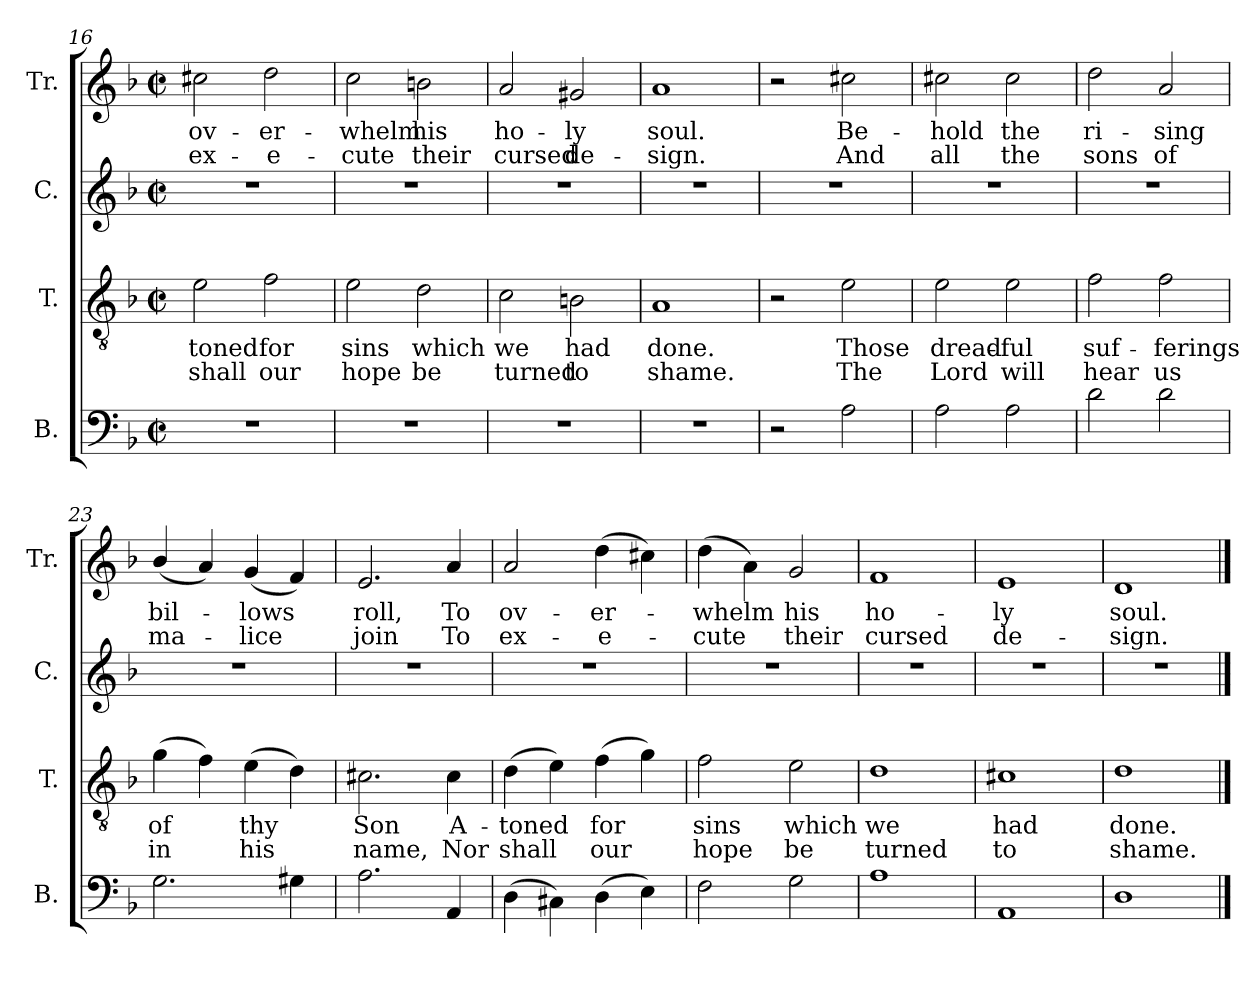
**kern	**kern	**text	**text	**kern	**kern	**text	**text
*part4	*part3	*part3	*part3	*part2	*part1	*part1	*part1
*staff4	*staff3	*staff3	*staff3	*staff2	*staff1	*staff1	*staff1
*I"B.	*I"T.	*	*	*I"C.	*I"Tr.	*	*
*I'B.	*I'T.	*	*	*I'C.	*I'Tr.	*	*
*clefF4	*clefGv2	*	*	*clefG2	*clefG2	*	*
*k[b-]	*k[b-]	*	*	*k[b-]	*k[b-]	*	*
*M2/2	*M2/2	*	*	*M2/2	*M2/2	*	*
*met(c|)	*met(c|)	*	*	*met(c|)	*met(c|)	*	*
=16	=16	=16	=16	=16	=16	=16	=16
!	!	!LO:LY:b	!LO:LY:b	!	!	!LO:LY:b	!LO:LY:b
1r	2e\	-toned	shall	1r	2cc#X\	ov-	ex-
!	!	!LO:LY:b	!LO:LY:b	!	!	!LO:LY:b	!LO:LY:b
.	2f\	for	our	.	2dd\	-er-	-e-
=17	=17	=17	=17	=17	=17	=17	=17
!	!	!LO:LY:b	!LO:LY:b	!	!	!LO:LY:b	!LO:LY:b
1r	2e\	sins	hope	1r	2cc\	-whelm	-cute
!	!	!LO:LY:b	!LO:LY:b	!	!	!LO:LY:b	!LO:LY:b
.	2d\	which	be	.	2bn\	his	their
=18	=18	=18	=18	=18	=18	=18	=18
!	!	!LO:LY:b	!LO:LY:b	!	!	!LO:LY:b	!LO:LY:b
1r	2c\	we	turned	1r	2a/	ho-	cursed
!	!	!LO:LY:b	!LO:LY:b	!	!	!LO:LY:b	!LO:LY:b
.	2Bn\	had	to	.	2g#X/	-ly	de-
=19	=19	=19	=19	=19	=19	=19	=19
!	!	!LO:LY:b	!LO:LY:b	!	!	!LO:LY:b	!LO:LY:b
1r	1A	done.	shame.	1r	1a	soul.	-sign.
!!LO:LB:g=z
=20	=20	=20	=20	=20	=20	=20	=20
2r	2r	.	.	1r	2r	.	.
!	!	!LO:LY:b	!LO:LY:b	!	!	!LO:LY:b	!LO:LY:b
2A\	2e\	Those	The	.	2cc#X\	Be-	And
=21	=21	=21	=21	=21	=21	=21	=21
!	!	!LO:LY:b	!LO:LY:b	!	!	!LO:LY:b	!LO:LY:b
2A\	2e\	dread-	Lord	1r	2cc#X\	-hold	all
!	!	!LO:LY:b	!LO:LY:b	!	!	!LO:LY:b	!LO:LY:b
2A\	2e\	-ful	will	.	2cc#\	the	the
=22	=22	=22	=22	=22	=22	=22	=22
!	!	!LO:LY:b	!LO:LY:b	!	!	!LO:LY:b	!LO:LY:b
2d\	2f\	suf-	hear	1r	2dd\	ri-	sons
!	!	!LO:LY:b	!LO:LY:b	!	!	!LO:LY:b	!LO:LY:b
2d\	2f\	-ferings	us	.	2a/	-sing	of
=23	=23	=23	=23	=23	=23	=23	=23
!	!	!LO:LY:b	!LO:LY:b	!	!	!LO:LY:b	!LO:LY:b
2.G\	(>4g\	of	in	1r	(<4b-/	bil-	ma-
.	4f\)	.	.	.	4a/)	.	.
!	!	!LO:LY:b	!LO:LY:b	!	!	!LO:LY:b	!LO:LY:b
.	(>4e\	thy	his	.	(<4g/	-lows	-lice
4G#X\	4d\)	.	.	.	4f/)	.	.
=24	=24	=24	=24	=24	=24	=24	=24
!	!	!LO:LY:b	!LO:LY:b	!	!	!LO:LY:b	!LO:LY:b
2.A\	2.c#X\	Son	name,	1r	2.e/	roll,	join
!	!	!LO:LY:b	!LO:LY:b	!	!	!LO:LY:b	!LO:LY:b
4AA/	4c#\	A-	Nor	.	4a/	To	To
=25	=25	=25	=25	=25	=25	=25	=25
!	!	!LO:LY:b	!LO:LY:b	!	!	!LO:LY:b	!LO:LY:b
(>4D\	(>4d\	-toned	shall	1r	2a/	ov-	ex-
4C#X\)	4e\)	.	.	.	.	.	.
!	!	!LO:LY:b	!LO:LY:b	!	!	!LO:LY:b	!LO:LY:b
(>4D\	(>4f\	for	our	.	(>4dd\	-er-	-e-
4E\)	4g\)	.	.	.	4cc#X\)	.	.
=26	=26	=26	=26	=26	=26	=26	=26
!	!	!LO:LY:b	!LO:LY:b	!	!	!LO:LY:b	!LO:LY:b
2F\	2f\	sins	hope	1r	(>4dd\	-whelm	-cute
.	.	.	.	.	4a\)	.	.
!	!	!LO:LY:b	!LO:LY:b	!	!	!LO:LY:b	!LO:LY:b
2G\	2e\	which	be	.	2g/	his	their
=27	=27	=27	=27	=27	=27	=27	=27
!	!	!LO:LY:b	!LO:LY:b	!	!	!LO:LY:b	!LO:LY:b
1A	1d	we	turned	1r	1f	ho-	cursed
=28	=28	=28	=28	=28	=28	=28	=28
!	!	!LO:LY:b	!LO:LY:b	!	!	!LO:LY:b	!LO:LY:b
1AA	1c#X	had	to	1r	1e	-ly	de-
=29	=29	=29	=29	=29	=29	=29	=29
!	!	!LO:LY:b	!LO:LY:b	!	!	!LO:LY:b	!LO:LY:b
1D	1d	done.	shame.	1r	1d	soul.	-sign.
==	==	==	==	==	==	==	==
*-	*-	*-	*-	*-	*-	*-	*-
